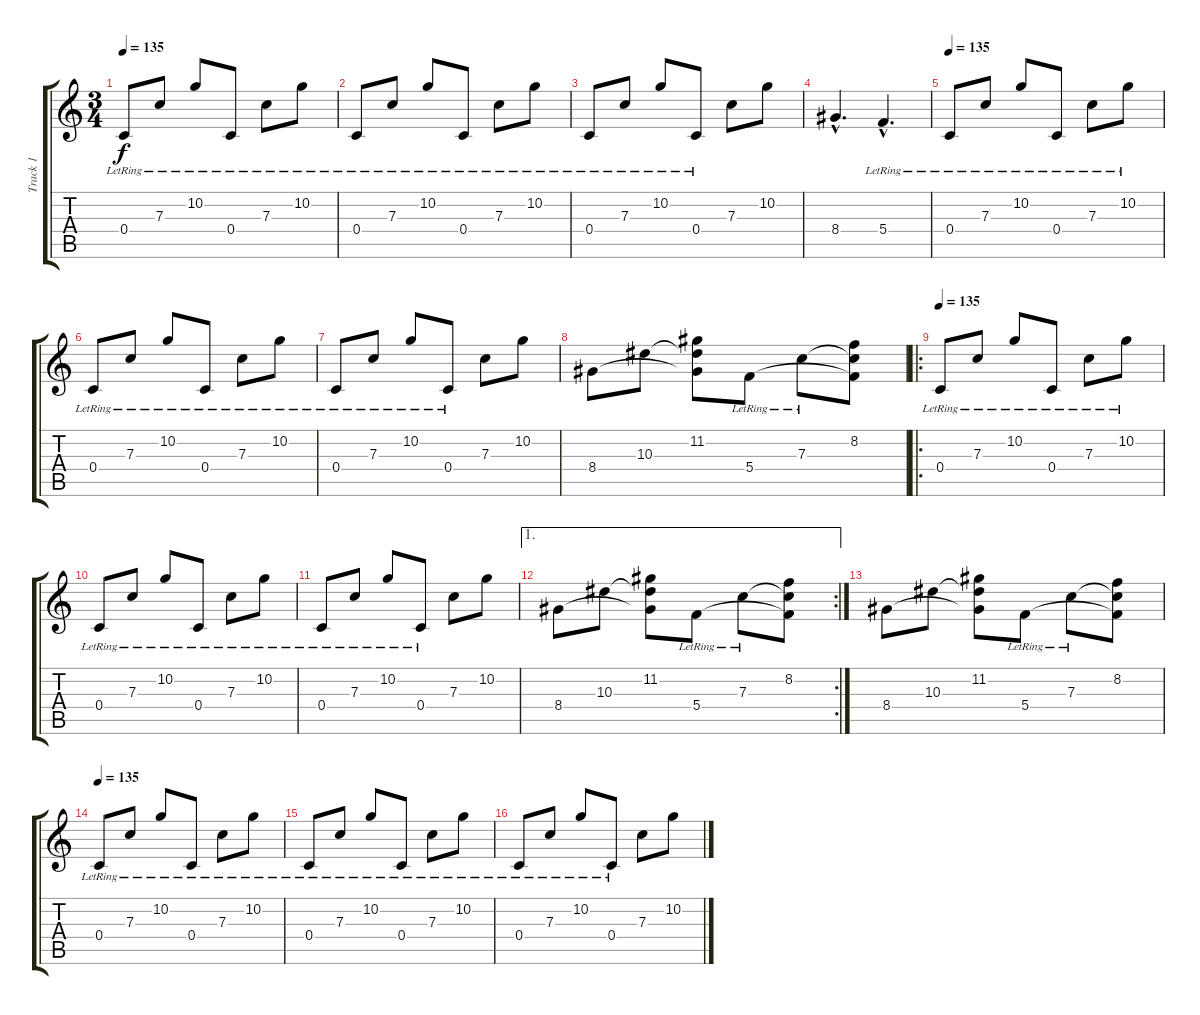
\track ("Track 1" "Track 1") {instrument electricguitarmuted}
\staff {score tabs}
\tuning (D4 A3 F3 C3 G2 C2) {hide}
\ts (3 4)
\tempo 135
\clef g2
\ks c
0.4{lr}.8{dy f volume 10 instrument acousticguitarnylon} 7.3{lr}.8 10.2{lr}.8 0.4{lr}.8 7.3{lr}.8 10.2{lr}.8 |
0.4{lr}.8 7.3{lr}.8 10.2{lr}.8 0.4{lr}.8 7.3{lr}.8 10.2{lr}.8 |
0.4{lr}.8 7.3{lr}.8 10.2{lr}.8 0.4{lr}.8 7.3.8 10.2.8 |
8.4{hac}.4{d} 5.4{hac lr}.4{d} |
\tempo 135
0.4{lr}.8{volume 10 instrument acousticguitarnylon} 7.3{lr}.8 10.2{lr}.8 0.4{lr}.8 7.3{lr}.8 10.2{lr}.8 |
0.4{lr}.8 7.3{lr}.8 10.2{lr}.8 0.4{lr}.8 7.3{lr}.8 10.2{lr}.8 |
0.4{lr}.8 7.3{lr}.8 10.2{lr}.8 0.4{lr}.8 7.3.8 10.2.8 |
8.4.8 10.3.8 (11.2 10.3{t} 8.4{t}).8 5.4{lr}.8 7.3{lr}.8 (8.2 7.3{t} 5.4{t}).8 |
\ro
\tempo 135
0.4{lr}.8{volume 10 instrument acousticguitarnylon} 7.3{lr}.8 10.2{lr}.8 0.4{lr}.8 7.3{lr}.8 10.2{lr}.8 |
0.4{lr}.8 7.3{lr}.8 10.2{lr}.8 0.4{lr}.8 7.3{lr}.8 10.2{lr}.8 |
0.4{lr}.8 7.3{lr}.8 10.2{lr}.8 0.4{lr}.8 7.3.8 10.2.8 |
\ae 1
\rc 2
8.4.8 10.3.8 (11.2 10.3{t} 8.4{t}).8 5.4{lr}.8 7.3{lr}.8 (8.2 7.3{t} 5.4{t}).8 |
8.4.8 10.3.8 (11.2 10.3{t} 8.4{t}).8 5.4{lr}.8 7.3{lr}.8 (8.2 7.3{t} 5.4{t}).8 |
\tempo 135
0.4{lr}.8{volume 10 instrument acousticguitarnylon} 7.3{lr}.8 10.2{lr}.8 0.4{lr}.8 7.3{lr}.8 10.2{lr}.8 |
0.4{lr}.8 7.3{lr}.8 10.2{lr}.8 0.4{lr}.8 7.3{lr}.8 10.2{lr}.8 |
0.4{lr}.8 7.3{lr}.8 10.2{lr}.8 0.4{lr}.8 7.3.8 10.2.8
